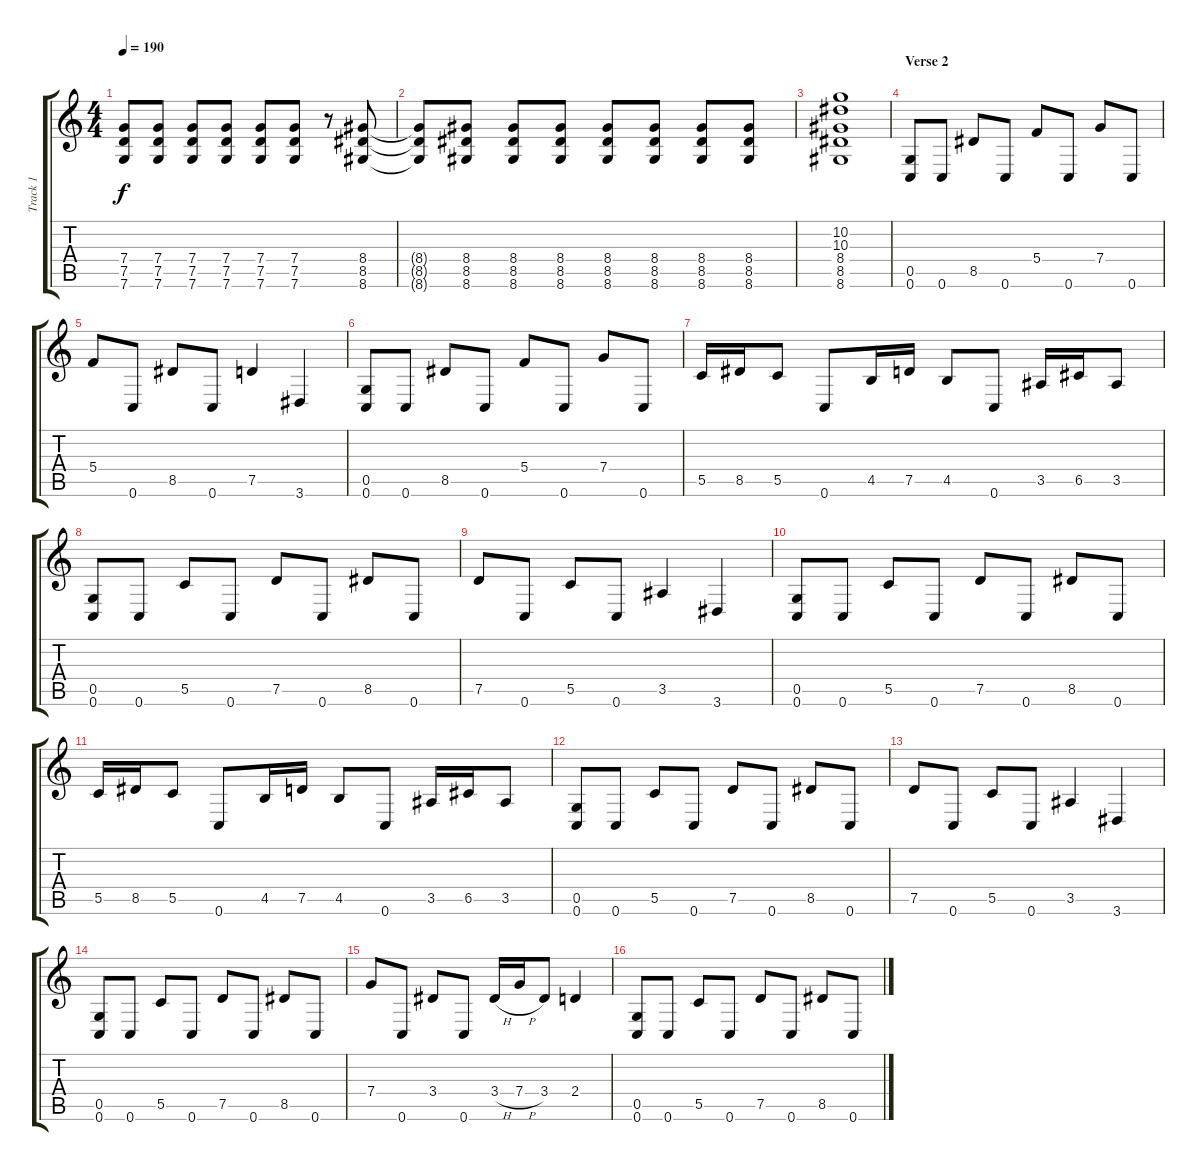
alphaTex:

\track ("Track 1" "Track 1") {instrument distortionguitar}
\staff {score tabs}
\tuning (D4 A3 F3 C3 G2 C2) {hide}
\ts (4 4)
\tempo 190
\clef g2
\ks c
(7.4 7.5 7.6).8{dy f} (7.4 7.5 7.6).8 (7.4 7.5 7.6).8 (7.4 7.5 7.6).8 (7.4 7.5 7.6).8 (7.4 7.5 7.6).8 r.8 (8.4 8.5 8.6).8 |
(8.4{t} 8.5{t} 8.6{t}).8 (8.4 8.5 8.6).8 (8.4 8.5 8.6).8 (8.4 8.5 8.6).8 (8.4 8.5 8.6).8 (8.4 8.5 8.6).8 (8.4 8.5 8.6).8 (8.4 8.5 8.6).8 |
(10.2 10.3 8.4 8.5 8.6).1 |
\section ("" "Verse 2")
(0.5 0.6).8 0.6.8 8.5.8 0.6.8 5.4.8 0.6.8 7.4.8 0.6.8 |
5.4.8 0.6.8 8.5.8 0.6.8 7.5.4 3.6.4 |
(0.5 0.6).8 0.6.8 8.5.8 0.6.8 5.4.8 0.6.8 7.4.8 0.6.8 |
5.5.16 8.5.16 5.5.8 0.6.8 4.5.16 7.5.16 4.5.8 0.6.8 3.5.16 6.5.16 3.5.8 |
(0.5 0.6).8 0.6.8 5.5.8 0.6.8 7.5.8 0.6.8 8.5.8 0.6.8 |
7.5.8 0.6.8 5.5.8 0.6.8 3.5.4 3.6.4 |
(0.5 0.6).8 0.6.8 5.5.8 0.6.8 7.5.8 0.6.8 8.5.8 0.6.8 |
5.5.16 8.5.16 5.5.8 0.6.8 4.5.16 7.5.16 4.5.8 0.6.8 3.5.16 6.5.16 3.5.8 |
(0.5 0.6).8 0.6.8 5.5.8 0.6.8 7.5.8 0.6.8 8.5.8 0.6.8 |
7.5.8 0.6.8 5.5.8 0.6.8 3.5.4 3.6.4 |
(0.5 0.6).8 0.6.8 5.5.8 0.6.8 7.5.8 0.6.8 8.5.8 0.6.8 |
7.4.8 0.6.8 3.4.8 0.6.8 3.4{h}.16 7.4{h}.16 3.4.8 2.4.4 |
(0.5 0.6).8 0.6.8 5.5.8 0.6.8 7.5.8 0.6.8 8.5.8 0.6.8
